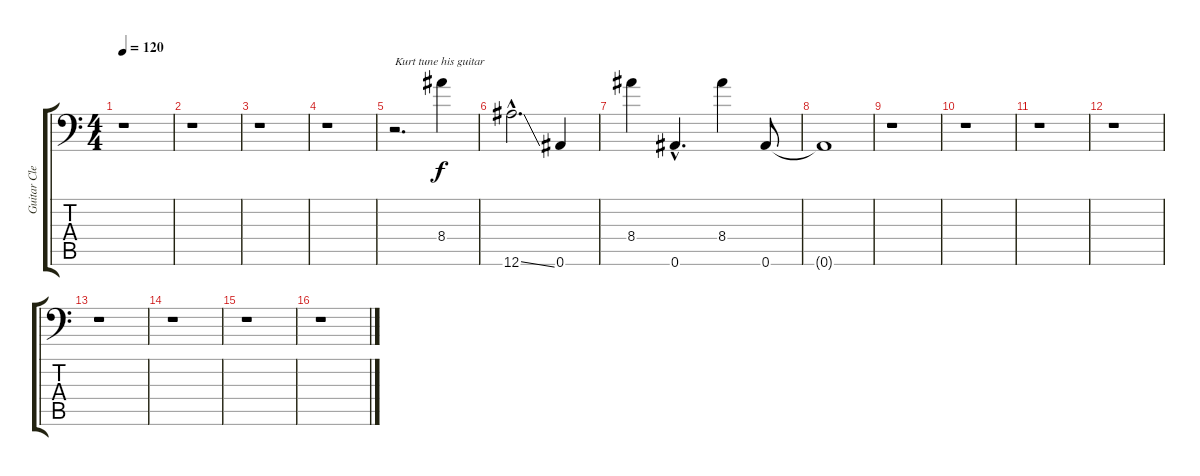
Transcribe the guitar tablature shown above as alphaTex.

\track ("Guitar Clean + Reverb   A# A D G B E " "Guitar Cle") {instrument electricguitarclean}
\staff {score tabs}
\tuning (E4 B3 G3 D3 A2 Bb1) {hide}
\ts (4 4)
\tempo 120
\clef f4
\ks c
r.1{dy f instrument electricguitarclean} |
r.1 |
r.1 |
r.1 |
r.2{d txt "Kurt tune his guitar"} 8.4.4 |
12.6{ss hac}.2{d} 0.6.4 |
8.4.4 0.6{hac}.4{d} 8.4.4 0.6.8 |
0.6{t}.1 |
r.1 |
r.1 |
r.1 |
r.1 |
r.1 |
r.1 |
r.1 |
r.1
